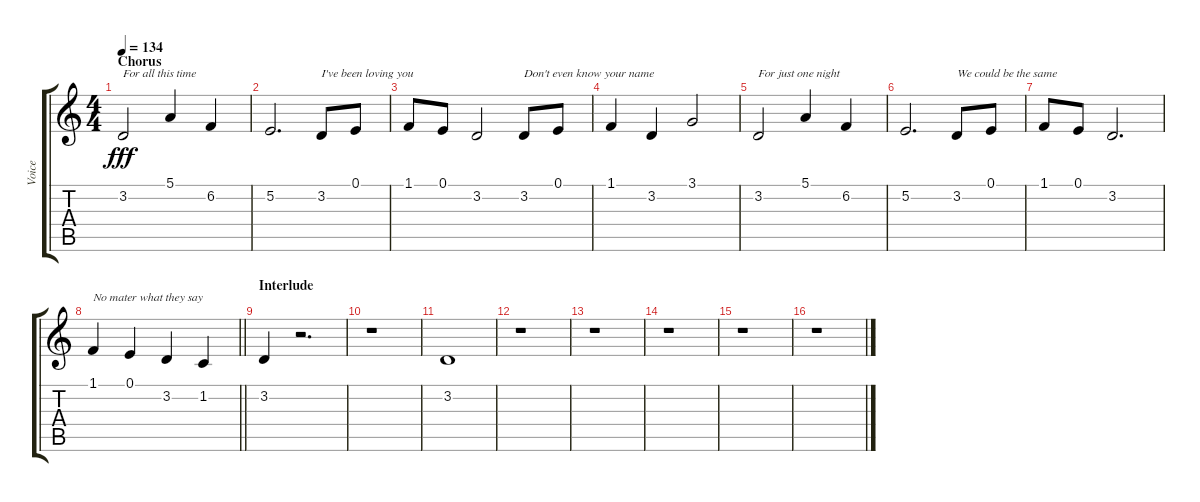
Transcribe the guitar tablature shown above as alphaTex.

\track ("Voice" "Voice") {instrument sopranosax}
\staff {score tabs}
\tuning (E4 B3 G3 D3 A2 E2) {hide}
\ts (4 4)
\section ("" "Chorus")
\tempo 134
\clef g2
\ks c
3.2.2{txt "For all this time" dy fff} 5.1.4 6.2.4 |
5.2.2{d} 3.2.8{txt "I've been loving you"} 0.1.8 |
1.1.8 0.1.8 3.2.2 3.2.8{txt "Don't even know your name"} 0.1.8 |
1.1.4 3.2.4 3.1.2 |
3.2.2{txt "For just one night"} 5.1.4 6.2.4 |
5.2.2{d} 3.2.8{txt "We could be the same"} 0.1.8 |
1.1.8 0.1.8 3.2.2{d} |
\barLineRight lightlight
1.1.4{txt "No mater what they say"} 0.1.4 3.2.4 1.2.4 |
\section ("" "Interlude")
3.2.4 r.2{d} |
r.1 |
3.2.1 |
r.1 |
r.1 |
r.1 |
r.1 |
r.1
